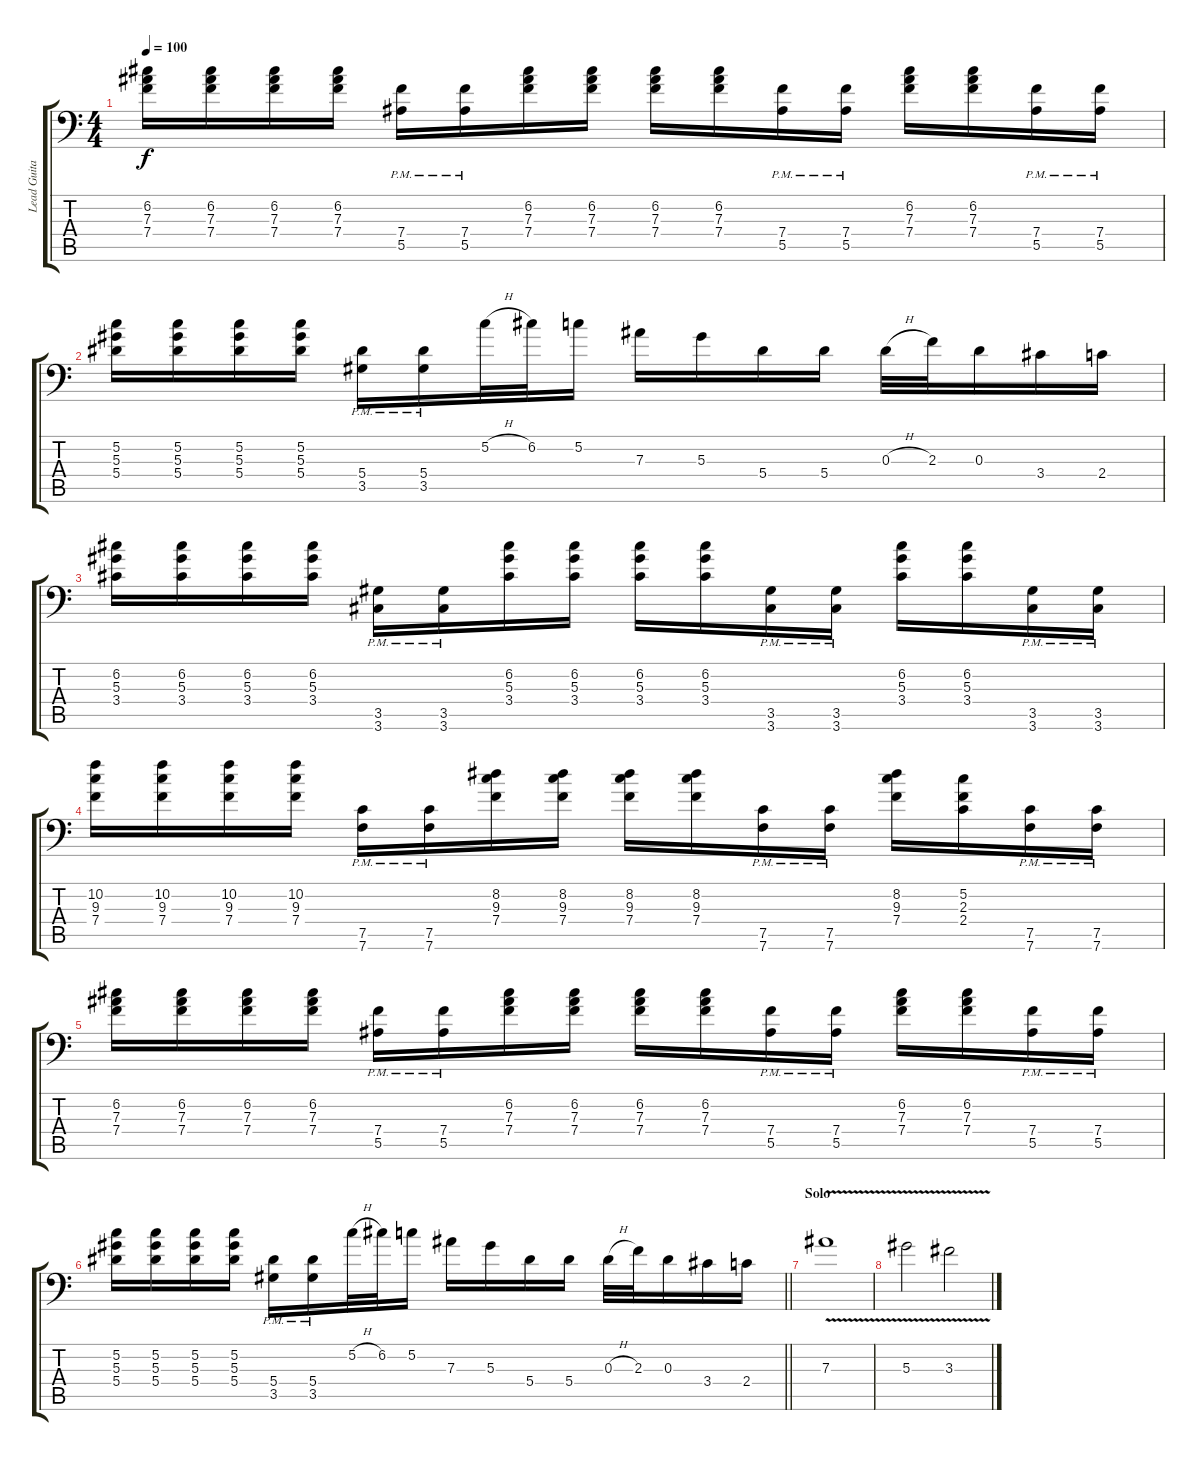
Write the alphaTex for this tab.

\track ("Lead Guitar" "Lead Guita") {instrument distortionguitar}
\staff {score tabs}
\tuning (C4 G3 Eb3 Bb2 F2 Bb1) {hide}
\ts (4 4)
\tempo 100
\clef f4
\ks c
(6.2 7.3 7.4).16{dy f} (6.2 7.3 7.4).16 (6.2 7.3 7.4).16 (6.2 7.3 7.4).16 (7.4{pm} 5.5{pm}).16 (7.4{pm} 5.5{pm}).16 (6.2 7.3 7.4).16 (6.2 7.3 7.4).16 (6.2 7.3 7.4).16 (6.2 7.3 7.4).16 (7.4{pm} 5.5{pm}).16 (7.4{pm} 5.5{pm}).16 (6.2 7.3 7.4).16 (6.2 7.3 7.4).16 (7.4{pm} 5.5{pm}).16 (7.4{pm} 5.5{pm}).16 |
(5.2 5.3 5.4).16 (5.2 5.3 5.4).16 (5.2 5.3 5.4).16 (5.2 5.3 5.4).16 (5.4{pm} 3.5{pm}).16 (5.4{pm} 3.5{pm}).16 5.2{h}.32 6.2.32 5.2.16 7.3.16 5.3.16 5.4.16 5.4.16 0.3{h}.32 2.3.32 0.3.16 3.4.16 2.4.16 |
(6.2 5.3 3.4).16 (6.2 5.3 3.4).16 (6.2 5.3 3.4).16 (6.2 5.3 3.4).16 (3.5{pm} 3.6{pm}).16 (3.5{pm} 3.6{pm}).16 (6.2 5.3 3.4).16 (6.2 5.3 3.4).16 (6.2 5.3 3.4).16 (6.2 5.3 3.4).16 (3.5{pm} 3.6{pm}).16 (3.5{pm} 3.6{pm}).16 (6.2 5.3 3.4).16 (6.2 5.3 3.4).16 (3.5{pm} 3.6{pm}).16 (3.5{pm} 3.6{pm}).16 |
(10.2 9.3 7.4).16 (10.2 9.3 7.4).16 (10.2 9.3 7.4).16 (10.2 9.3 7.4).16 (7.5{pm} 7.6{pm}).16 (7.5{pm} 7.6{pm}).16 (8.2 9.3 7.4).16 (8.2 9.3 7.4).16 (8.2 9.3 7.4).16 (8.2 9.3 7.4).16 (7.5{pm} 7.6{pm}).16 (7.5{pm} 7.6{pm}).16 (8.2 9.3 7.4).16 (5.2 2.3 2.4).16 (7.5{pm} 7.6{pm}).16 (7.5{pm} 7.6{pm}).16 |
(6.2 7.3 7.4).16 (6.2 7.3 7.4).16 (6.2 7.3 7.4).16 (6.2 7.3 7.4).16 (7.4{pm} 5.5{pm}).16 (7.4{pm} 5.5{pm}).16 (6.2 7.3 7.4).16 (6.2 7.3 7.4).16 (6.2 7.3 7.4).16 (6.2 7.3 7.4).16 (7.4{pm} 5.5{pm}).16 (7.4{pm} 5.5{pm}).16 (6.2 7.3 7.4).16 (6.2 7.3 7.4).16 (7.4{pm} 5.5{pm}).16 (7.4{pm} 5.5{pm}).16 |
\barLineRight lightlight
(5.2 5.3 5.4).16 (5.2 5.3 5.4).16 (5.2 5.3 5.4).16 (5.2 5.3 5.4).16 (5.4{pm} 3.5{pm}).16 (5.4{pm} 3.5{pm}).16 5.2{h}.32 6.2.32 5.2.16 7.3.16 5.3.16 5.4.16 5.4.16 0.3{h}.32 2.3.32 0.3.16 3.4.16 2.4.16 |
\section ("" "Solo")
7.3{v}.1 |
5.3{v}.2 3.3{v}.2
